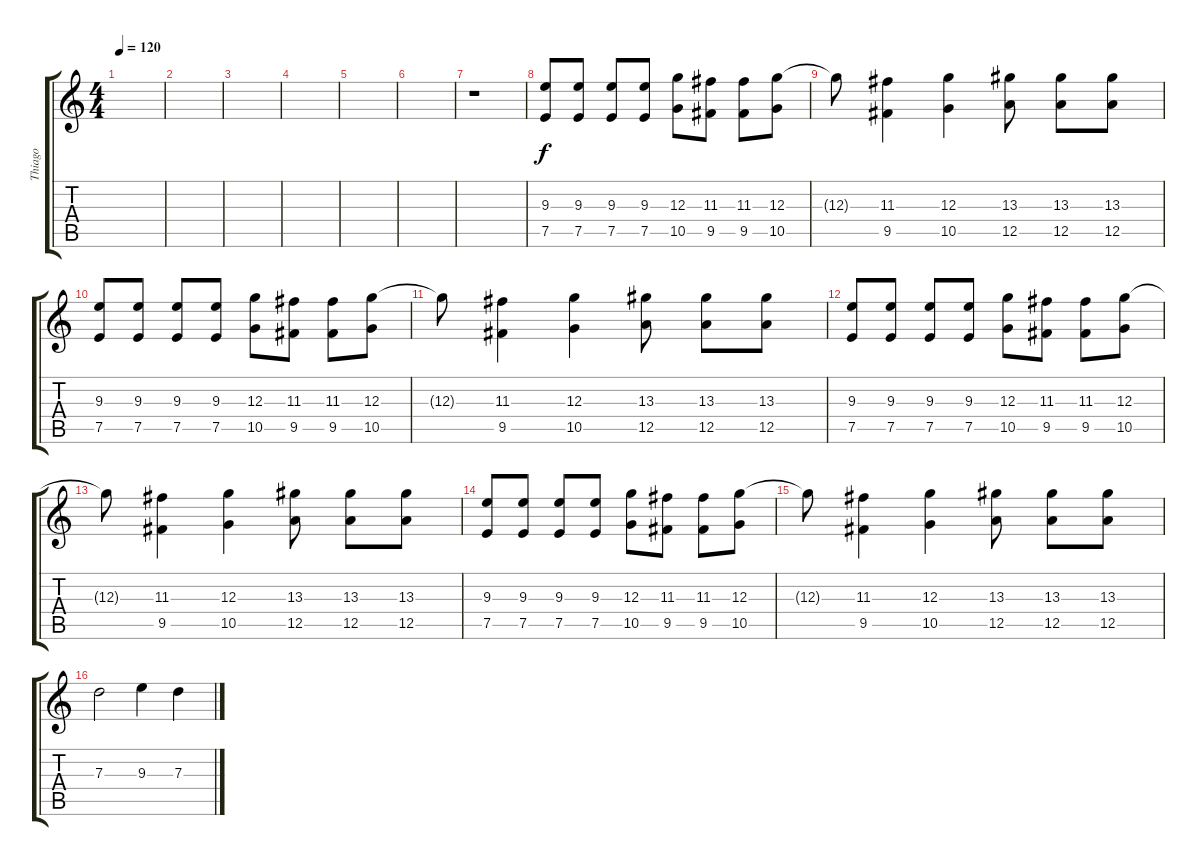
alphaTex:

\track ("Thiago" "Thiago") {instrument distortionguitar}
\staff {score tabs}
\tuning (E4 B3 G3 D3 A2 E2) {hide}
\ts (4 4)
\tempo 120
\clef g2
\ks c
|
|
|
|
|
|
r.1 |
(9.3 7.5).8 (9.3 7.5).8 (9.3 7.5).8 (9.3 7.5).8 (12.3 10.5).8 (11.3 9.5).8 (11.3 9.5).8 (12.3 10.5).8 |
12.3{t}.8 (11.3 9.5).4 (12.3 10.5).4 (13.3 12.5).8 (13.3 12.5).8 (13.3 12.5).8 |
(9.3 7.5).8 (9.3 7.5).8 (9.3 7.5).8 (9.3 7.5).8 (12.3 10.5).8 (11.3 9.5).8 (11.3 9.5).8 (12.3 10.5).8 |
12.3{t}.8 (11.3 9.5).4 (12.3 10.5).4 (13.3 12.5).8 (13.3 12.5).8 (13.3 12.5).8 |
(9.3 7.5).8 (9.3 7.5).8 (9.3 7.5).8 (9.3 7.5).8 (12.3 10.5).8 (11.3 9.5).8 (11.3 9.5).8 (12.3 10.5).8 |
12.3{t}.8 (11.3 9.5).4 (12.3 10.5).4 (13.3 12.5).8 (13.3 12.5).8 (13.3 12.5).8 |
(9.3 7.5).8 (9.3 7.5).8 (9.3 7.5).8 (9.3 7.5).8 (12.3 10.5).8 (11.3 9.5).8 (11.3 9.5).8 (12.3 10.5).8 |
12.3{t}.8 (11.3 9.5).4 (12.3 10.5).4 (13.3 12.5).8 (13.3 12.5).8 (13.3 12.5).8 |
7.3.2 9.3.4 7.3.4
